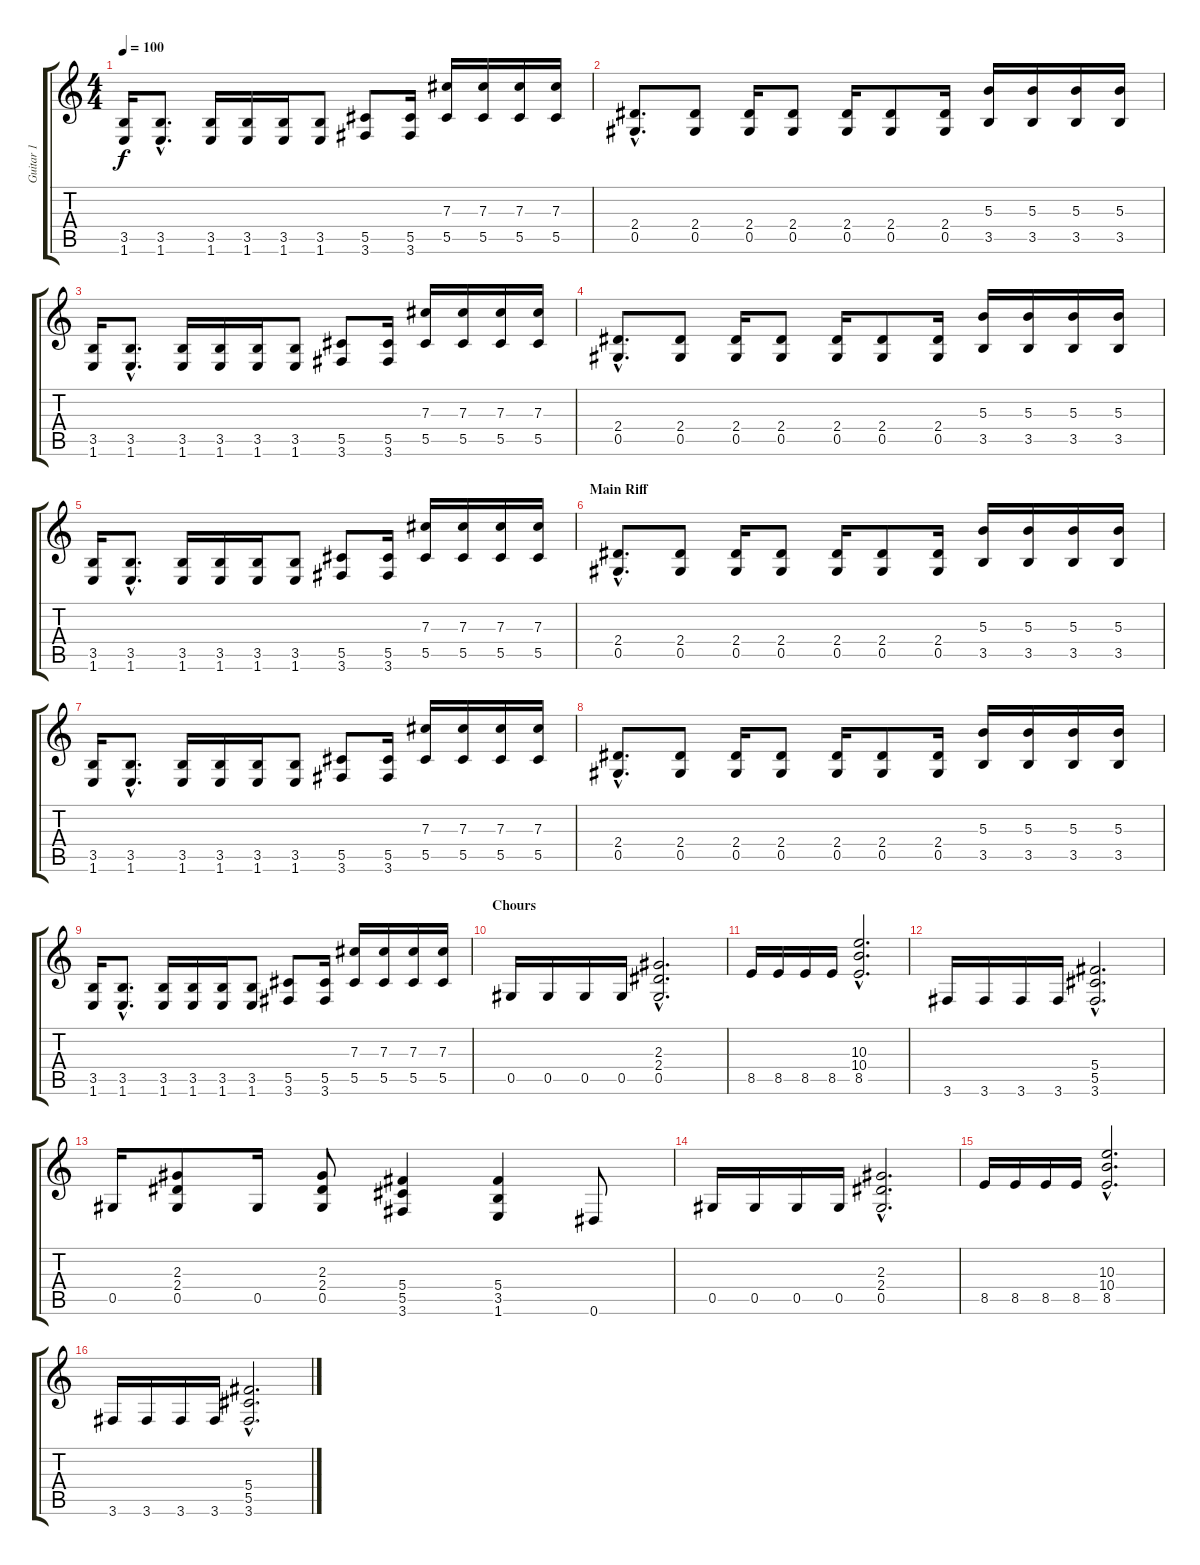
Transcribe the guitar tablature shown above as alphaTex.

\track ("Guitar 1" "Guitar 1") {instrument distortionguitar}
\staff {score tabs}
\tuning (Eb4 Bb3 Gb3 Db3 Ab2 Eb2) {hide}
\ts (4 4)
\tempo 100
\clef g2
\ks c
(3.5 1.6).16{dy f} (3.5{hac} 1.6{hac}).8{d} (3.5 1.6).16 (3.5 1.6).16 (3.5 1.6).16 (3.5 1.6).8 (5.5 3.6).8 (5.5 3.6).16 (7.3 5.5).16 (7.3 5.5).16 (7.3 5.5).16 (7.3 5.5).16 |
(2.4{hac} 0.5{hac}).8{d} (2.4 0.5).8 (2.4 0.5).16 (2.4 0.5).8 (2.4 0.5).16 (2.4 0.5).8 (2.4 0.5).16 (5.3 3.5).16 (5.3 3.5).16 (5.3 3.5).16 (5.3 3.5).16 |
(3.5 1.6).16 (3.5{hac} 1.6{hac}).8{d} (3.5 1.6).16 (3.5 1.6).16 (3.5 1.6).16 (3.5 1.6).8 (5.5 3.6).8 (5.5 3.6).16 (7.3 5.5).16 (7.3 5.5).16 (7.3 5.5).16 (7.3 5.5).16 |
(2.4{hac} 0.5{hac}).8{d} (2.4 0.5).8 (2.4 0.5).16 (2.4 0.5).8 (2.4 0.5).16 (2.4 0.5).8 (2.4 0.5).16 (5.3 3.5).16 (5.3 3.5).16 (5.3 3.5).16 (5.3 3.5).16 |
(3.5 1.6).16 (3.5{hac} 1.6{hac}).8{d} (3.5 1.6).16 (3.5 1.6).16 (3.5 1.6).16 (3.5 1.6).8 (5.5 3.6).8 (5.5 3.6).16 (7.3 5.5).16 (7.3 5.5).16 (7.3 5.5).16 (7.3 5.5).16 |
\section ("" "Main Riff")
(2.4{hac} 0.5{hac}).8{d} (2.4 0.5).8 (2.4 0.5).16 (2.4 0.5).8 (2.4 0.5).16 (2.4 0.5).8 (2.4 0.5).16 (5.3 3.5).16 (5.3 3.5).16 (5.3 3.5).16 (5.3 3.5).16 |
(3.5 1.6).16 (3.5{hac} 1.6{hac}).8{d} (3.5 1.6).16 (3.5 1.6).16 (3.5 1.6).16 (3.5 1.6).8 (5.5 3.6).8 (5.5 3.6).16 (7.3 5.5).16 (7.3 5.5).16 (7.3 5.5).16 (7.3 5.5).16 |
(2.4{hac} 0.5{hac}).8{d} (2.4 0.5).8 (2.4 0.5).16 (2.4 0.5).8 (2.4 0.5).16 (2.4 0.5).8 (2.4 0.5).16 (5.3 3.5).16 (5.3 3.5).16 (5.3 3.5).16 (5.3 3.5).16 |
(3.5 1.6).16 (3.5{hac} 1.6{hac}).8{d} (3.5 1.6).16 (3.5 1.6).16 (3.5 1.6).16 (3.5 1.6).8 (5.5 3.6).8 (5.5 3.6).16 (7.3 5.5).16 (7.3 5.5).16 (7.3 5.5).16 (7.3 5.5).16 |
\section ("" "Chours")
0.5.16 0.5.16 0.5.16 0.5.16 (2.3{hac} 2.4{hac} 0.5{hac}).2{d} |
8.5.16 8.5.16 8.5.16 8.5.16 (10.3{hac} 10.4{hac} 8.5{hac}).2{d} |
3.6.16 3.6.16 3.6.16 3.6.16 (5.4{hac} 5.5{hac} 3.6{hac}).2{d} |
0.5.16 (2.3 2.4 0.5).8 0.5.16 (2.3 2.4 0.5).8 (5.4 5.5 3.6).4 (5.4 3.5 1.6).4 0.6.8 |
0.5.16 0.5.16 0.5.16 0.5.16 (2.3{hac} 2.4{hac} 0.5{hac}).2{d} |
8.5.16 8.5.16 8.5.16 8.5.16 (10.3{hac} 10.4{hac} 8.5{hac}).2{d} |
3.6.16 3.6.16 3.6.16 3.6.16 (5.4{hac} 5.5{hac} 3.6{hac}).2{d}
